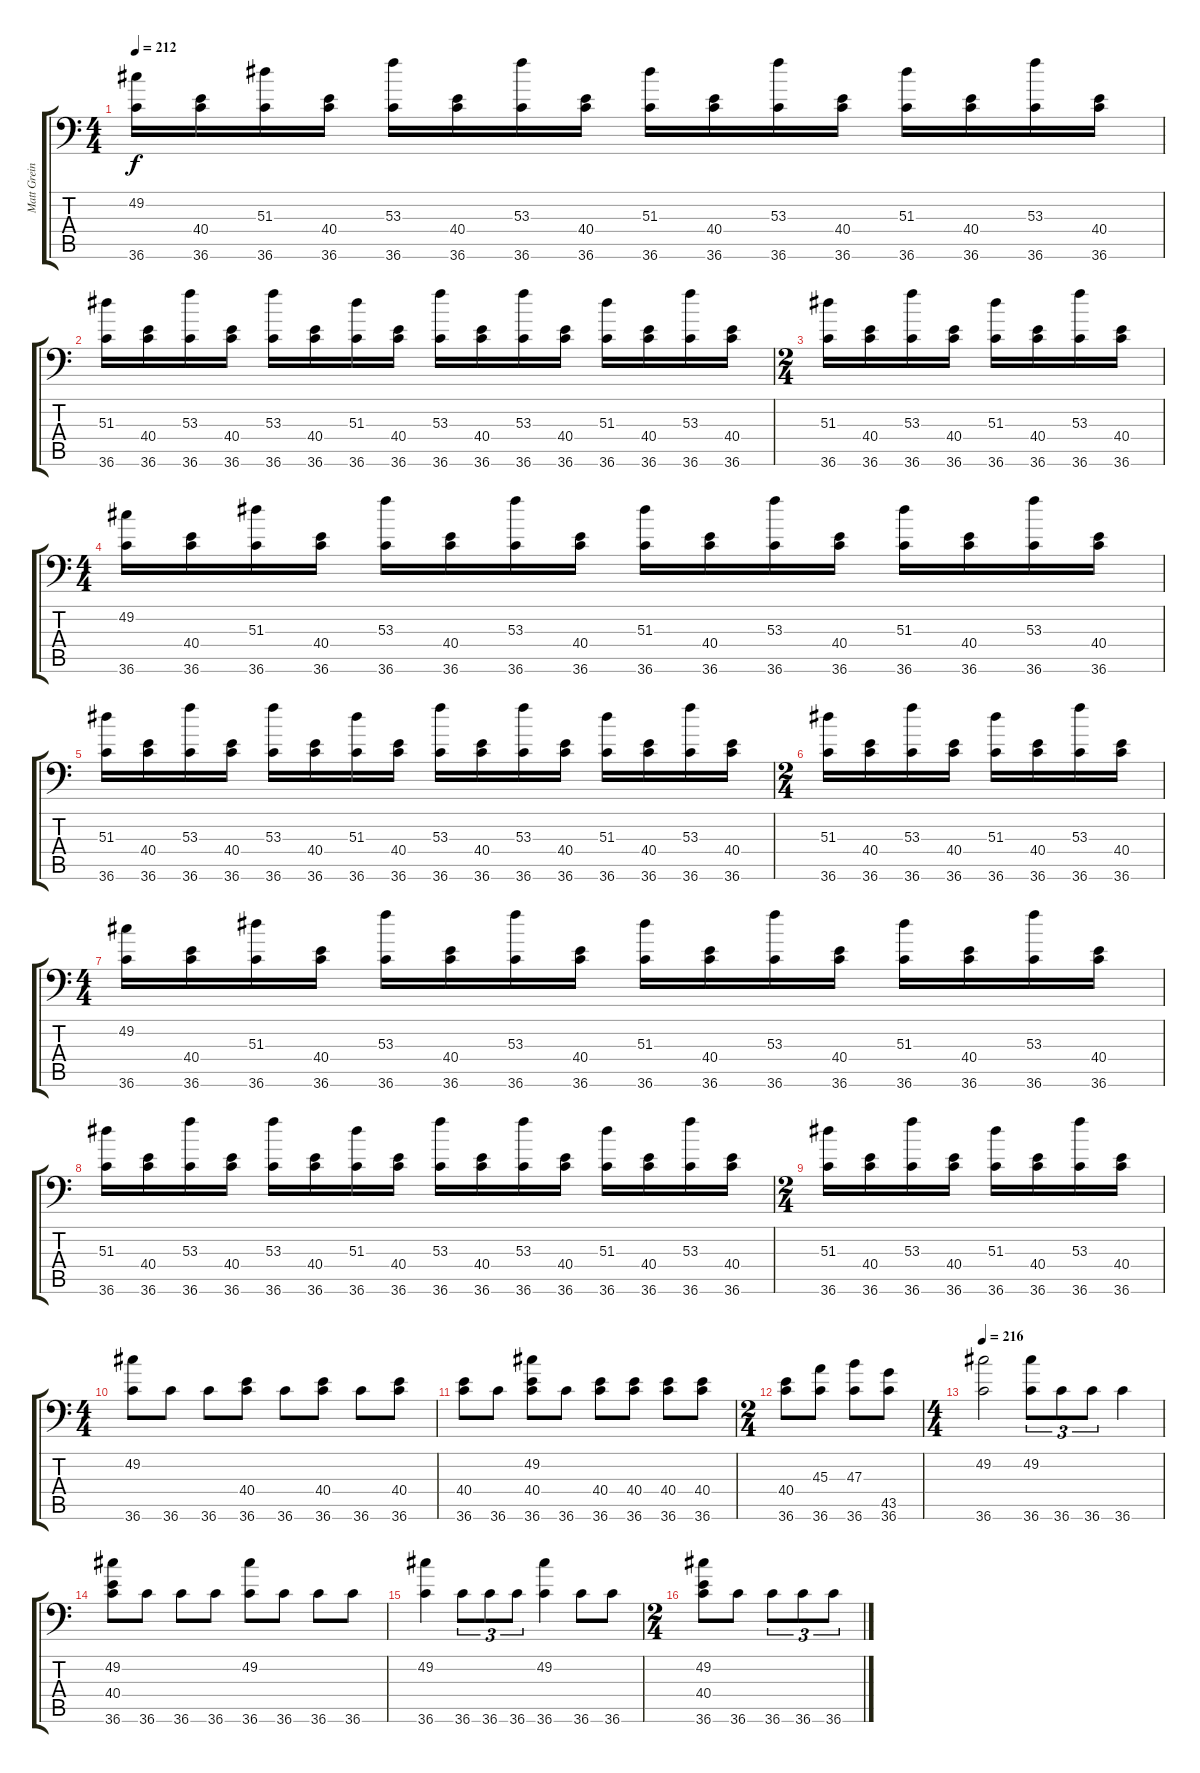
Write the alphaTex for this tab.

\track ("Matt Greiner" "Matt Grein") {instrument acousticgrandpiano}
\staff {score tabs}
\tuning (C-1 C-1 C-1 C-1 C-1 C-1) {hide}
\ts (4 4)
\tempo 212
\clef f4
\ks c
(49.2 36.6).16{dy f} (40.4 36.6).16 (51.3 36.6).16 (40.4 36.6).16 (53.3 36.6).16 (40.4 36.6).16 (53.3 36.6).16 (40.4 36.6).16 (51.3 36.6).16 (40.4 36.6).16 (53.3 36.6).16 (40.4 36.6).16 (51.3 36.6).16 (40.4 36.6).16 (53.3 36.6).16 (40.4 36.6).16 |
(51.3 36.6).16 (40.4 36.6).16 (53.3 36.6).16 (40.4 36.6).16 (53.3 36.6).16 (40.4 36.6).16 (51.3 36.6).16 (40.4 36.6).16 (53.3 36.6).16 (40.4 36.6).16 (53.3 36.6).16 (40.4 36.6).16 (51.3 36.6).16 (40.4 36.6).16 (53.3 36.6).16 (40.4 36.6).16 |
\ts (2 4)
(51.3 36.6).16 (40.4 36.6).16 (53.3 36.6).16 (40.4 36.6).16 (51.3 36.6).16 (40.4 36.6).16 (53.3 36.6).16 (40.4 36.6).16 |
\ts (4 4)
(49.2 36.6).16 (40.4 36.6).16 (51.3 36.6).16 (40.4 36.6).16 (53.3 36.6).16 (40.4 36.6).16 (53.3 36.6).16 (40.4 36.6).16 (51.3 36.6).16 (40.4 36.6).16 (53.3 36.6).16 (40.4 36.6).16 (51.3 36.6).16 (40.4 36.6).16 (53.3 36.6).16 (40.4 36.6).16 |
(51.3 36.6).16 (40.4 36.6).16 (53.3 36.6).16 (40.4 36.6).16 (53.3 36.6).16 (40.4 36.6).16 (51.3 36.6).16 (40.4 36.6).16 (53.3 36.6).16 (40.4 36.6).16 (53.3 36.6).16 (40.4 36.6).16 (51.3 36.6).16 (40.4 36.6).16 (53.3 36.6).16 (40.4 36.6).16 |
\ts (2 4)
(51.3 36.6).16 (40.4 36.6).16 (53.3 36.6).16 (40.4 36.6).16 (51.3 36.6).16 (40.4 36.6).16 (53.3 36.6).16 (40.4 36.6).16 |
\ts (4 4)
(49.2 36.6).16 (40.4 36.6).16 (51.3 36.6).16 (40.4 36.6).16 (53.3 36.6).16 (40.4 36.6).16 (53.3 36.6).16 (40.4 36.6).16 (51.3 36.6).16 (40.4 36.6).16 (53.3 36.6).16 (40.4 36.6).16 (51.3 36.6).16 (40.4 36.6).16 (53.3 36.6).16 (40.4 36.6).16 |
(51.3 36.6).16 (40.4 36.6).16 (53.3 36.6).16 (40.4 36.6).16 (53.3 36.6).16 (40.4 36.6).16 (51.3 36.6).16 (40.4 36.6).16 (53.3 36.6).16 (40.4 36.6).16 (53.3 36.6).16 (40.4 36.6).16 (51.3 36.6).16 (40.4 36.6).16 (53.3 36.6).16 (40.4 36.6).16 |
\ts (2 4)
(51.3 36.6).16 (40.4 36.6).16 (53.3 36.6).16 (40.4 36.6).16 (51.3 36.6).16 (40.4 36.6).16 (53.3 36.6).16 (40.4 36.6).16 |
\ts (4 4)
(49.2 36.6).8 36.6.8 36.6.8 (40.4 36.6).8 36.6.8 (40.4 36.6).8 36.6.8 (40.4 36.6).8 |
(40.4 36.6).8 36.6.8 (49.2 40.4 36.6).8 36.6.8 (40.4 36.6).8 (40.4 36.6).8 (40.4 36.6).8 (40.4 36.6).8 |
\ts (2 4)
(40.4 36.6).8 (45.3 36.6).8 (47.3 36.6).8 (43.5 36.6).8 |
\ts (4 4)
\tempo 216
(49.2 36.6).2 (49.2 36.6).8{tu (3 2)} 36.6.8{tu (3 2)} 36.6.8{tu (3 2)} 36.6.4 |
(49.2 40.4 36.6).8 36.6.8 36.6.8 36.6.8 (49.2 36.6).8 36.6.8 36.6.8 36.6.8 |
(49.2 36.6).4 36.6.8{tu (3 2)} 36.6.8{tu (3 2)} 36.6.8{tu (3 2)} (49.2 36.6).4 36.6.8 36.6.8 |
\ts (2 4)
(49.2 40.4 36.6).8 36.6.8 36.6.8{tu (3 2)} 36.6.8{tu (3 2)} 36.6.8{tu (3 2)}
